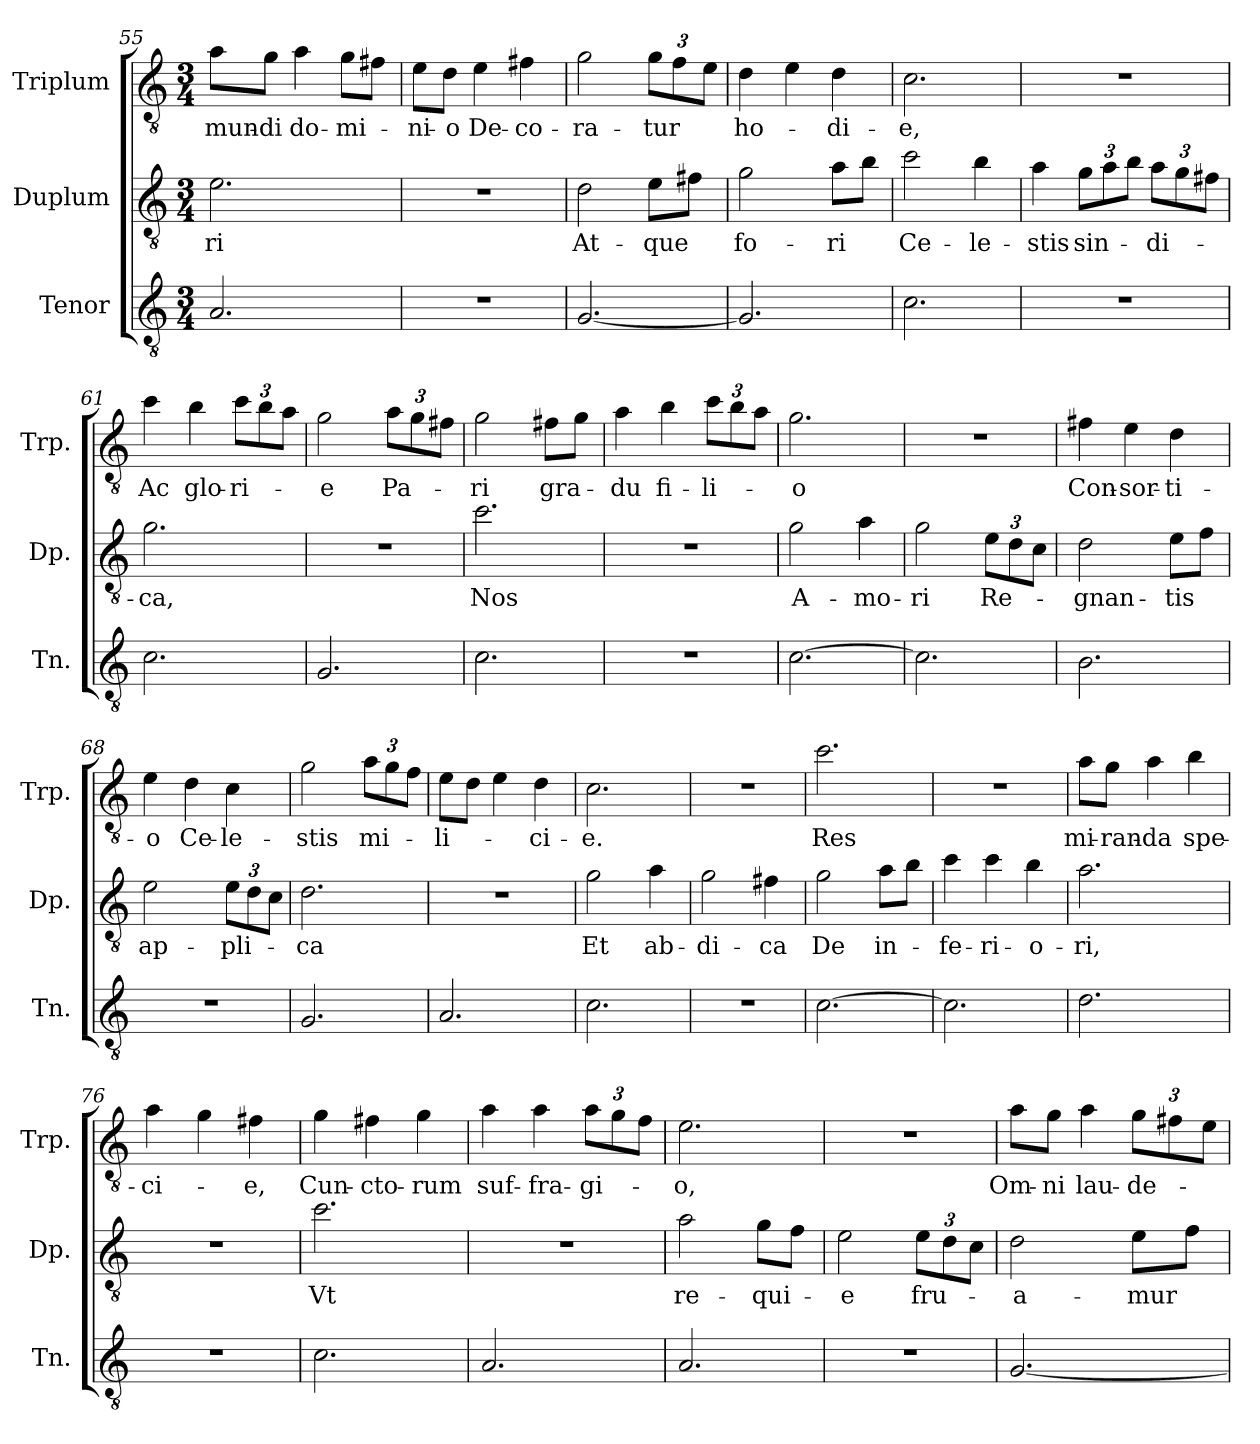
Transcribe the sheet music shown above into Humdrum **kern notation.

**kern	**kern	**text	**kern	**text
*part3	*part2	*part2	*part1	*part1
*staff3	*staff2	*staff2	*staff1	*staff1
*I"Tenor	*I"Duplum	*	*I"Triplum	*
*I'Tn.	*I'Dp.	*	*I'Trp.	*
*clefGv2	*clefGv2	*	*clefGv2	*
*k[]	*k[]	*	*k[]	*
*M3/4	*M3/4	*	*M3/4	*
=55	=55	=55	=55	=55
!	!	!LO:LY:b	!	!LO:LY:b
2.A/	2.e\	-ri	8a\L	mun-
!	!	!	!	!LO:LY:b
.	.	.	8g\J	-di
!	!	!	!	!LO:LY:b
.	.	.	4a\	do-
!	!	!	!	!LO:LY:b
.	.	.	8g\L	-mi-
.	.	.	8f#i\J	.
=56	=56	=56	=56	=56
!	!	!	!	!LO:LY:b
2.r	2.r	.	8e\L	-ni-
!	!	!	!	!LO:LY:b
.	.	.	8d\J	-o
!	!	!	!	!LO:LY:b
.	.	.	4e\	De-
!	!	!	!	!LO:LY:b
.	.	.	4f#i\	-co-
=57	=57	=57	=57	=57
!	!	!LO:LY:b	!	!LO:LY:b
[2.G/	2d\	At-	2g\	-ra-
!	!	!LO:LY:b	!	!
*	*	*	*Xbrackettup	*
!	!	!	!	!LO:LY:b
.	8e\L	-que	12g\L	-tur
.	.	.	12f\	.
.	8f#X\J	.	.	.
.	.	.	12e\J	.
=58	=58	=58	=58	=58
!	!	!LO:LY:b	!	!LO:LY:b
2.G/]	2g\	fo-	4d\	ho-
.	.	.	4e\	.
!	!	!LO:LY:b	!	!LO:LY:b
.	8a\L	-ri	4d\	-di-
.	8b\J	.	.	.
=59	=59	=59	=59	=59
!	!	!LO:LY:b	!	!LO:LY:b
2.c\	2cc\	Ce-	2.c\	-e,
!	!	!LO:LY:b	!	!
.	4b\	-le-	.	.
!!LO:LB:g=z
=60	=60	=60	=60	=60
!	!	!LO:LY:b	!	!
2.r	4a\	-stis	2.r	.
*	*Xbrackettup	*	*	*
!	!	!LO:LY:b	!	!
.	12g\L	sin-	.	.
.	12a\	.	.	.
.	12b\J	.	.	.
!	!	!LO:LY:b	!	!
.	12a\L	-di-	.	.
.	12g\	.	.	.
.	12f#i\J	.	.	.
=61	=61	=61	=61	=61
!	!	!LO:LY:b	!	!LO:LY:b
2.c\	2.g\	-ca,	4cc\	Ac
!	!	!	!	!LO:LY:b
.	.	.	4b\	glo-
!	!	!	!	!LO:LY:b
.	.	.	12cc\L	-ri-
.	.	.	12b\	.
.	.	.	12a\J	.
=62	=62	=62	=62	=62
!	!	!	!	!LO:LY:b
2.G/	2.r	.	2g\	-e
!	!	!	!	!LO:LY:b
.	.	.	12a\L	Pa-
.	.	.	12g\	.
.	.	.	12f#i\J	.
=63	=63	=63	=63	=63
!	!	!LO:LY:b	!	!LO:LY:b
2.c\	2.cc\	Nos	2g\	-ri
!	!	!	!	!LO:LY:b
.	.	.	8f#i\L	gra-
.	.	.	8g\J	.
=64	=64	=64	=64	=64
!	!	!	!	!LO:LY:b
2.r	2.r	.	4a\	-du
!	!	!	!	!LO:LY:b
.	.	.	4b\	fi-
!	!	!	!	!LO:LY:b
.	.	.	12cc\L	-li-
.	.	.	12b\	.
.	.	.	12a\J	.
=65	=65	=65	=65	=65
!	!	!LO:LY:b	!	!LO:LY:b
[2.c\	2g\	A-	2.g\	-o
!	!	!LO:LY:b	!	!
.	4a\	-mo-	.	.
=66	=66	=66	=66	=66
!	!	!LO:LY:b	!	!
2.c\]	2g\	-ri	2.r	.
!	!	!LO:LY:b	!	!
.	12e\L	Re-	.	.
.	12d\	.	.	.
.	12c\J	.	.	.
!!LO:LB:g=z
=67	=67	=67	=67	=67
!	!	!LO:LY:b	!	!LO:LY:b
2.B\	2d\	-gnan-	4f#X\	Con-
!	!	!	!	!LO:LY:b
.	.	.	4e\	-sor-
!	!	!LO:LY:b	!	!LO:LY:b
.	8e\L	-tis	4d\	-ti-
.	8f\J	.	.	.
=68	=68	=68	=68	=68
!	!	!LO:LY:b	!	!LO:LY:b
2.r	2e\	ap-	4e\	-o
!	!	!	!	!LO:LY:b
.	.	.	4d\	Ce-
!	!	!LO:LY:b	!	!LO:LY:b
.	12e\L	-pli-	4c\	-le-
.	12d\	.	.	.
.	12c\J	.	.	.
=69	=69	=69	=69	=69
!	!	!LO:LY:b	!	!LO:LY:b
2.G/	2.d\	-ca	2g\	-stis
!	!	!	!	!LO:LY:b
.	.	.	12a\L	mi-
.	.	.	12g\	.
.	.	.	12f\J	.
=70	=70	=70	=70	=70
!	!	!	!	!LO:LY:b
2.A/	2.r	.	8e\L	-li-
.	.	.	8d\J	.
.	.	.	4e\	.
!	!	!	!	!LO:LY:b
.	.	.	4d\	-ci-
=71	=71	=71	=71	=71
!	!	!LO:LY:b	!	!LO:LY:b
2.c\	2g\	Et	2.c\	-e.
!	!	!LO:LY:b	!	!
.	4a\	ab-	.	.
=72	=72	=72	=72	=72
!	!	!LO:LY:b	!	!
2.r	2g\	-di-	2.r	.
!	!	!LO:LY:b	!	!
.	4f#X\	-ca	.	.
=73	=73	=73	=73	=73
!	!	!LO:LY:b	!	!LO:LY:b
[2.c\	2g\	De	2.cc\	Res
!	!	!LO:LY:b	!	!
.	8a\L	in-	.	.
.	8b\J	.	.	.
=74	=74	=74	=74	=74
!	!	!LO:LY:b	!	!
2.c\]	4cc\	-fe-	2.r	.
!	!	!LO:LY:b	!	!
.	4cc\	-ri-	.	.
!	!	!LO:LY:b	!	!
.	4b\	-o-	.	.
=75	=75	=75	=75	=75
!	!	!LO:LY:b	!	!LO:LY:b
2.d\	2.a\	-ri,	8a\L	mi-
!	!	!	!	!LO:LY:b
.	.	.	8g\J	-ran-
!	!	!	!	!LO:LY:b
.	.	.	4a\	-da
!	!	!	!	!LO:LY:b
.	.	.	4b\	spe-
!!LO:LB:g=z
=76	=76	=76	=76	=76
!	!	!	!	!LO:LY:b
2.r	2.r	.	4a\	-ci-
.	.	.	4g\	.
!	!	!	!	!LO:LY:b
.	.	.	4f#i\	-e,
=77	=77	=77	=77	=77
!	!	!LO:LY:b	!	!LO:LY:b
2.c\	2.cc\	Vt	4g\	Cun-
!	!	!	!	!LO:LY:b
.	.	.	4f#i\	-cto-
!	!	!	!	!LO:LY:b
.	.	.	4g\	-rum
=78	=78	=78	=78	=78
!	!	!	!	!LO:LY:b
2.A/	2.r	.	4a\	suf-
!	!	!	!	!LO:LY:b
.	.	.	4a\	-fra-
!	!	!	!	!LO:LY:b
.	.	.	12a\L	-gi-
.	.	.	12g\	.
.	.	.	12f\J	.
=79	=79	=79	=79	=79
!	!	!LO:LY:b	!	!LO:LY:b
2.A/	2a\	re-	2.e\	-o,
!	!	!LO:LY:b	!	!
.	8g\L	-qui-	.	.
.	8f\J	.	.	.
=80	=80	=80	=80	=80
!	!	!LO:LY:b	!	!
2.r	2e\	-e	2.r	.
!	!	!LO:LY:b	!	!
.	12e\L	fru-	.	.
.	12d\	.	.	.
.	12c\J	.	.	.
=81	=81	=81	=81	=81
!	!	!LO:LY:b	!	!LO:LY:b
[2.G/	2d\	-a-	8a\L	Om-
!	!	!	!	!LO:LY:b
.	.	.	8g\J	-ni
!	!	!	!	!LO:LY:b
.	.	.	4a\	lau-
!	!	!LO:LY:b	!	!LO:LY:b
.	8e\L	-mur	12g\L	-de-
.	.	.	12f#X\	.
.	8f\J	.	.	.
.	.	.	12e\J	.
=	=	=	=	=
*-	*-	*-	*-	*-
